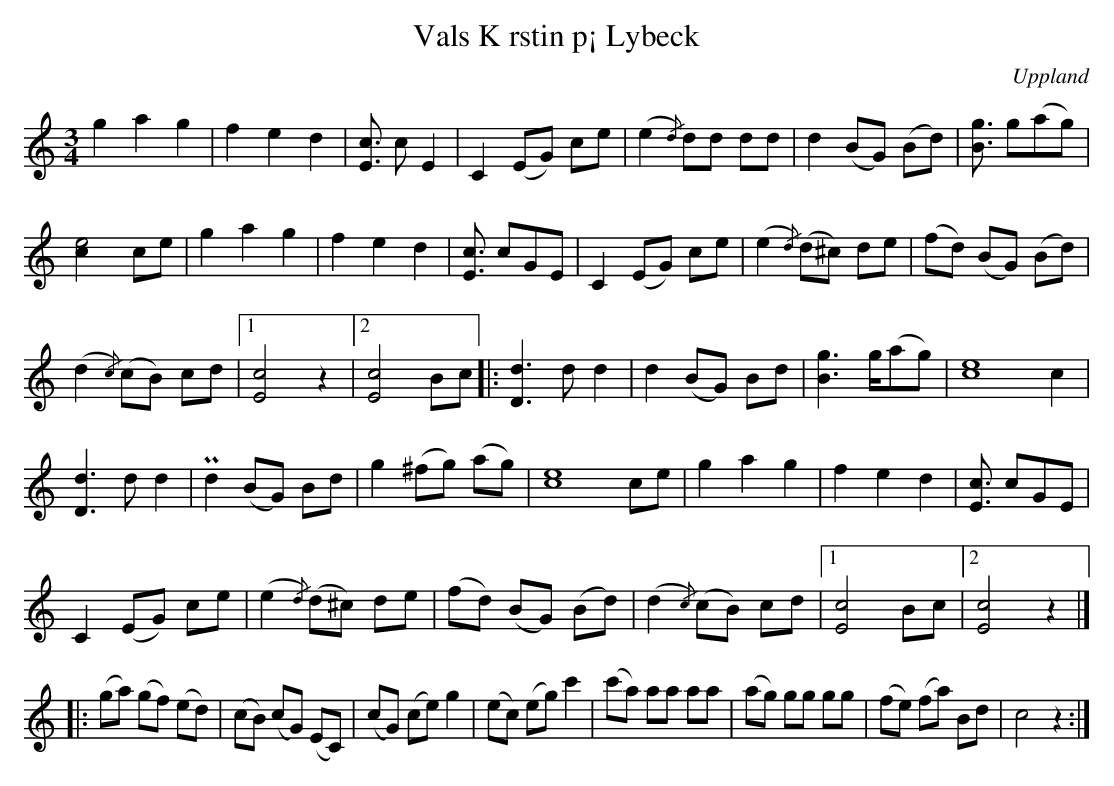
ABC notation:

X:1
T:K rstin p¡ Lybeck, Vals
M:3/4
L:1/8
O:Uppland
Q:170
K:C
g2a2g2 | f2e2d2 | [cE]3/2 cE2 | C2 (EG) ce | (e2{/d}) dd dd | d2 (BG) (Bd) | [gB]3/2 g(ag) |
[e4c2] ce | g2a2g2 | f2e2d2 | [cE]3/2 cGE | C2 (EG) ce | (e2{/d}) (d^c) de | (fd) (BG) (Bd) |
(d2{/c}) (cB) cd |1 [cE]4 z2 |2 [cE]4 Bc |: [dD]2>d2 d2 | d2 (BG) Bd | [gB]2> g(ag) | [ec]8 c2 |
[dD]2>d2 d2 | Pd2 (BG) Bd | g2 (^fg) (ag) | [ec]8 ce | g2a2g2 | f2e2d2 | [cE]3/2 cGE |
C2 (EG) ce | (e2{/d}) (d^c) de | (fd) (BG) (Bd) | (d2{/c}) (cB) cd |1 [cE]4 Bc |2 [cE]4 z2 |]
|: (ga) (gf) (ed) | (cB) (cG) (EC) | (cG) (ce) g2 | (ec) (eg) c'2 | (c'a) aa aa | (ag) gg gg | (fe) (fa) Bd | c4 z2 :|
